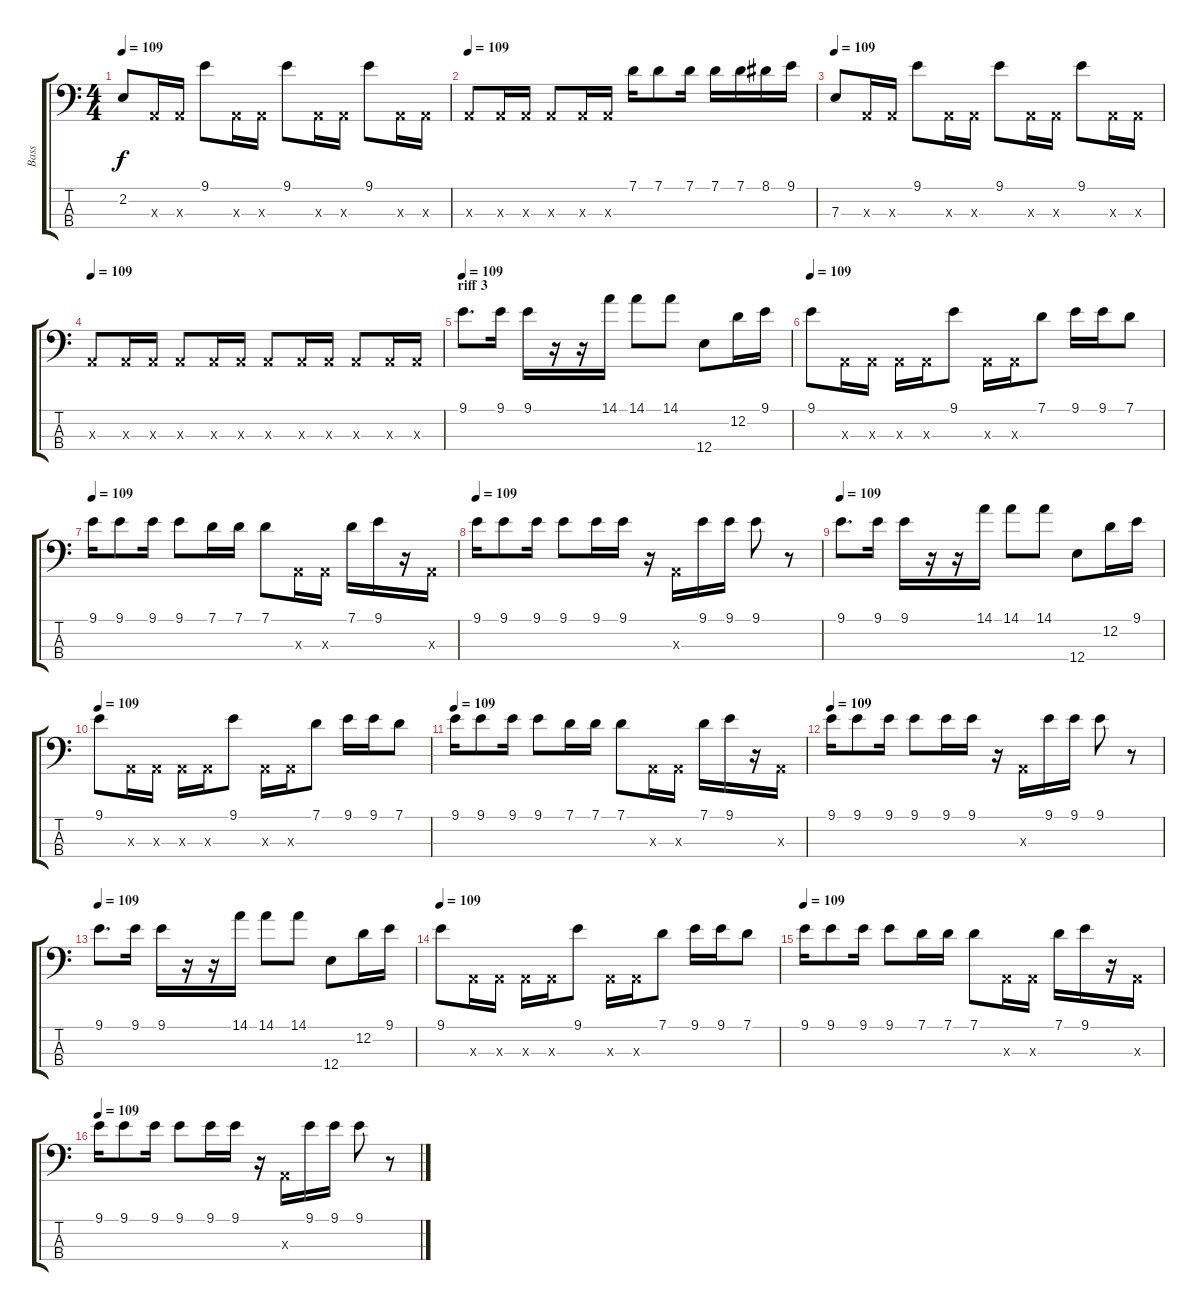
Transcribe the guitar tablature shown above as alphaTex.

\track ("Bass" "Bass") {instrument slapbass1}
\staff {score tabs}
\tuning (G2 D2 A1 E1) {hide}
\ts (4 4)
\tempo 109
\clef f4
\ks c
2.2.8{dy f} 0.3{x}.16 0.3{x}.16 9.1.8 0.3{x}.16 0.3{x}.16 9.1.8 0.3{x}.16 0.3{x}.16 9.1.8 0.3{x}.16 0.3{x}.16 |
\tempo 109
0.3{x}.8 0.3{x}.16 0.3{x}.16 0.3{x}.8 0.3{x}.16 0.3{x}.16 7.1.16 7.1.8 7.1.16 7.1.16 7.1.16 8.1.16 9.1.16 |
\tempo 109
7.3.8 0.3{x}.16 0.3{x}.16 9.1.8 0.3{x}.16 0.3{x}.16 9.1.8 0.3{x}.16 0.3{x}.16 9.1.8 0.3{x}.16 0.3{x}.16 |
\tempo 109
0.3{x}.8 0.3{x}.16 0.3{x}.16 0.3{x}.8 0.3{x}.16 0.3{x}.16 0.3{x}.8 0.3{x}.16 0.3{x}.16 0.3{x}.8 0.3{x}.16 0.3{x}.16 |
\section ("" "riff 3")
\tempo 109
9.1.8{d} 9.1.16 9.1.16 r.16 r.16 14.1.16 14.1.8 14.1.8 12.4.8 12.2.16 9.1.16 |
\tempo 109
9.1.8 0.3{x}.16 0.3{x}.16 0.3{x}.16 0.3{x}.16 9.1.8 0.3{x}.16 0.3{x}.16 7.1.8 9.1.16 9.1.16 7.1.8 |
\tempo 109
9.1.16 9.1.8 9.1.16 9.1.8 7.1.16 7.1.16 7.1.8 0.3{x}.16 0.3{x}.16 7.1.16 9.1.16 r.16 0.3{x}.16 |
\tempo 109
9.1.16 9.1.8 9.1.16 9.1.8 9.1.16 9.1.16 r.16 0.3{x}.16 9.1.16 9.1.16 9.1.8 r.8 |
\tempo 109
9.1.8{d} 9.1.16 9.1.16 r.16 r.16 14.1.16 14.1.8 14.1.8 12.4.8 12.2.16 9.1.16 |
\tempo 109
9.1.8 0.3{x}.16 0.3{x}.16 0.3{x}.16 0.3{x}.16 9.1.8 0.3{x}.16 0.3{x}.16 7.1.8 9.1.16 9.1.16 7.1.8 |
\tempo 109
9.1.16 9.1.8 9.1.16 9.1.8 7.1.16 7.1.16 7.1.8 0.3{x}.16 0.3{x}.16 7.1.16 9.1.16 r.16 0.3{x}.16 |
\tempo 109
9.1.16 9.1.8 9.1.16 9.1.8 9.1.16 9.1.16 r.16 0.3{x}.16 9.1.16 9.1.16 9.1.8 r.8 |
\tempo 109
9.1.8{d} 9.1.16 9.1.16 r.16 r.16 14.1.16 14.1.8 14.1.8 12.4.8 12.2.16 9.1.16 |
\tempo 109
9.1.8 0.3{x}.16 0.3{x}.16 0.3{x}.16 0.3{x}.16 9.1.8 0.3{x}.16 0.3{x}.16 7.1.8 9.1.16 9.1.16 7.1.8 |
\tempo 109
9.1.16 9.1.8 9.1.16 9.1.8 7.1.16 7.1.16 7.1.8 0.3{x}.16 0.3{x}.16 7.1.16 9.1.16 r.16 0.3{x}.16 |
\tempo 109
9.1.16 9.1.8 9.1.16 9.1.8 9.1.16 9.1.16 r.16 0.3{x}.16 9.1.16 9.1.16 9.1.8 r.8
